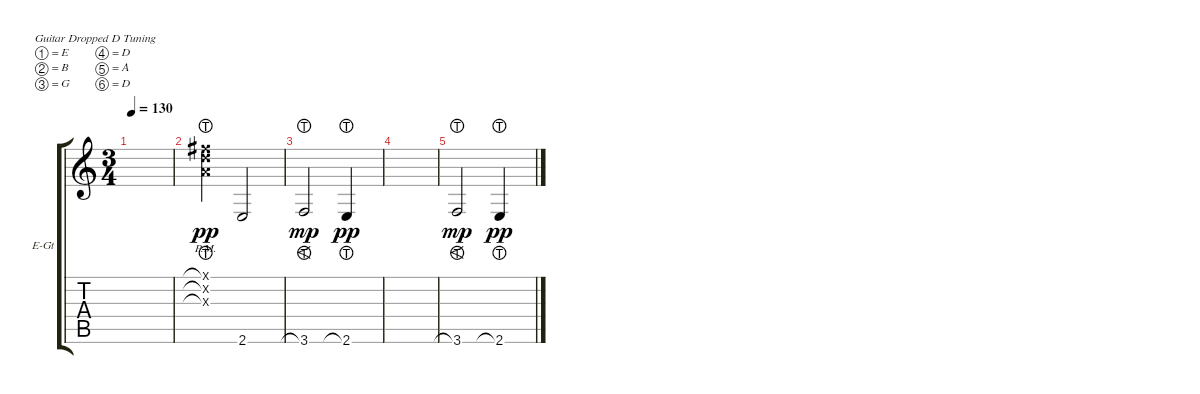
\bracketExtendMode groupsimilarinstruments
\firstSystemTrackNameOrientation horizontal
\otherSystemsTrackNameOrientation horizontal
\track ("S-Guitar" "E-Gt") {instrument electricguitarclean}
\staff {score tabs}
\tuning (E4 B3 G3 D3 A2 D2)
\ts (3 4)
\tempo 130
\clef g2
\ks c
|
(3.2{lht pm x} 2.3{lht pm x} 2.1{lht pm x}).4{dy pp} 2.6.2 |
3.6{lht}.2{f dy mp} 2.6{lht}.4{dy pp} |
|
3.6{lht}.2{f dy mp} 2.6{lht}.4{dy pp}
